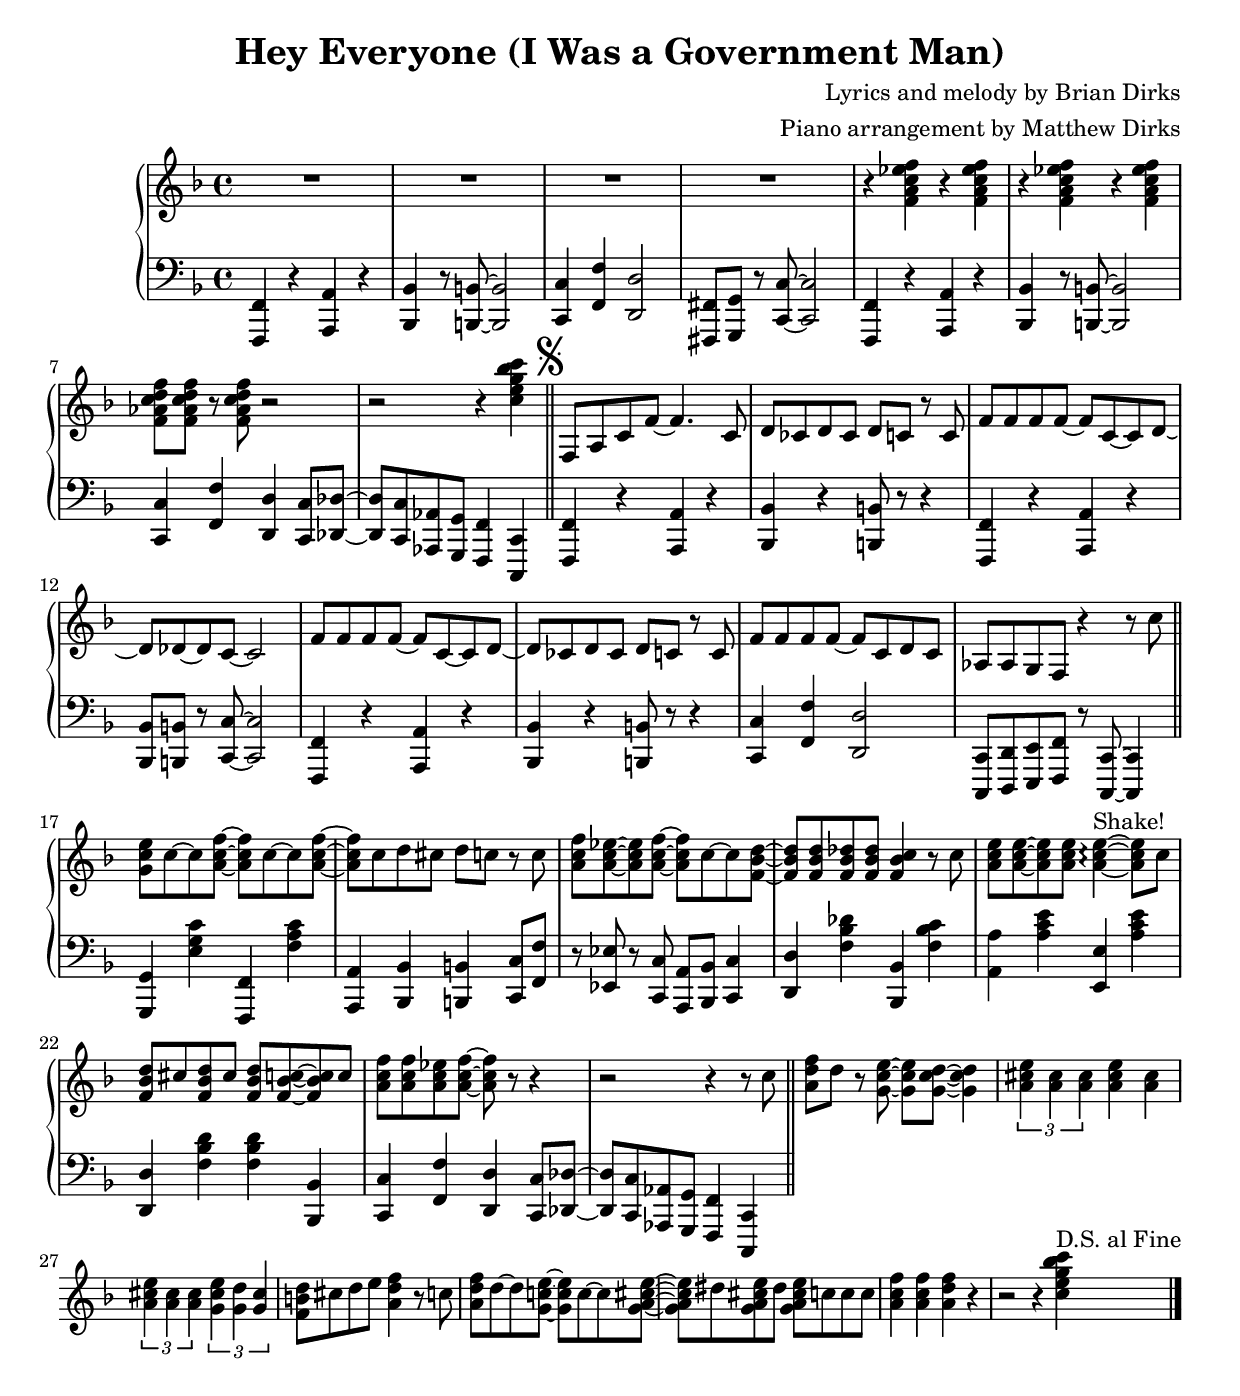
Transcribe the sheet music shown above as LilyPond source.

				% Government Man
\version "2.18.2"

\header {
  title = "Hey Everyone (I Was a Government Man)"
  composer = "Lyrics and melody by Brian Dirks"
  arranger = "Piano arrangement by Matthew Dirks"
  }

\score {
  \relative c' {
      \new PianoStaff = "piano" <<
      \new Staff = "upper" {
	
				% Intro vamp
	\clef treble
	\key f \major
	R1 R1 R1 R1 |
	\repeat unfold 4 {r4 <f a c ees f>}
	<f aes c d f>8 <f aes c d f> r <f aes c d f> r2 |
	r2 r4 <c' e g bes c> \bar "||"
	\mark \markup { \musicglyph #"scripts.segno" }
	f,,8 a c f~ f4. c8 | % Hey everyone! To-
	d8 ces d ces d c r c | % -day is kind of special. I've
	f8 f f f~ f c~ c d~ | % had all the fun a guy
	d des~ des c~ c2 |    % can have
	f8 f f f~ f c~ c d~ | % Time to say by to work
	d ces d ces d c r c | % as I have known it. For
	f8 f f f~ f c d c | % thirty-two years I've been a
	aes aes g f r4 r8 c'' \bar "||" % government man. The
	<g c e>8 c~ c <a c f>~ <a c f> c~ c <a c f> ~ | % Dr. called, he said
	<a c f> c d cis d c r c | % I need vacation. My
	<a c f>8 <a c ees>~ <a c ees> <a c f>~ % friends all called
	<a c f> c~ c <f, bes d>~ | % they said
	<f bes d> <f bes d> <f bes des> <f bes des> % come play with
	<f bes c>4 r8 c' | % me. The
	<a c e>8 <a c e>~ <a c e> % fish are
	<a c e> <a c e>4~\arpeggio ^\markup{"Shake!"} <a c e>8 % calling
	c8 | % come
	<f, bes d> cis' <f, bes d> cis' % catch me in the
	<f, bes d> <f bes c>8~ <f bes c> c' | % ocean, the
	<a c f> <a c f> <a c ees> <a c f>~ <a c f> % mountains they call...
	r8 r4 | r2 r4 r8 c \bar "||" % (come up to hike and ski). I

				% Bridge
	<a d f> d r8 <g, c e>~ <g c e> % wont' write songs
	<g c d>~ <g c d>4 | % I
	\tuplet 3/2 {<a cis e> <a cis> <a cis>} % won't be a
	<a cis e>4 <a cis> | % judge but
	\tuplet 3/2 {<a cis e> <a cis> <a cis>} % semi-re-
	\tuplet 3/2 {<g cis e> <g d'> <g cis>} %-tirement will
	<f b d>8 cis' d e <a, d f>4 r8 c % give me time to fudge! The
	<a d f>8 d~ d <g, c! e>~ <g c e> c~ c  % day wil come when 
	<g a cis e>~ | <g a cis e> dis '% I will
	<g, a cis e> dis' <g, a cis e> % work no more
	c c c % but o'er the
	<a c f>4 <a c f> <a d f> % next few years
	r4 | r2 r4 % (I'll settle down the score)
	<c e g bes c>4 ^\markup{"D.S. al Fine"} \bar "|."
	}
      
      \new Staff = "lower" {
	\clef "bass"
	\key f \major
	% \ottava #-1
	% Vamp intro
	<f,,,, f'>4 r4 <a a'> r4 | <bes bes'> r8 <b b'>~ <b b'>2 |
	<c c'> 4 <f f'> <d d'>2 | <fis, fis'>8 <g g'> r <c c'>~ <c c'>2 |
	<f, f'>4 r4 <a a'> r4 | <bes bes'> r8 <b b'>~ <b b'>2 |
	<c c'>4 <f f'> <d d'> <c c'>8 <des des'>~ |
	<des des'> <c c'> <aes aes'> <g g'> <f f'>4 <c c'>4 |
				% Lyrics start
	<f f'>4 r4 <a a'> r4 | <bes bes'>4 r4 <b b'>8 r8 r4 |
	<f f'>4 r4 <a a'> r4 | <bes bes'>8 <b b'> r8 <c c'>~ <c c'>2 |
	<f, f'> 4 r4 <a a'> r4 | <bes bes'>4 r4 <b b'>8 r8 r4 |
	<c c'>4 <f f'> <d d'>2 |
	<c, c'>8 <d d'> <e e'> <f f'> r8 <c c'>~ <c c'>4 |
				% Doctor called ...
	<g' g'>4 <e'' g c> <f,, f'> <f'' a c> |
	<a,, a'> <bes bes'> <b b'> <c c'>8 <f f'> |
	r8 <ees ees'> r <c c'> <a a'> <bes bes'> <c c'>4 |
	<d d'>4 <f' bes des> <bes,, bes'> <f'' bes c> |
	<a, a'>4  <a' c e> <e, e'> <a' c e> |
	<d,, d'>4 <f' bes d> <f bes d> <bes,, bes'> |
	<c c'>4 <f f'> <d d'>
	<c c'>8 <des des'>~ | <des des'> <c c'> % "Come up to ..."
	<aes aes'> <g g'> <f f'>4 % "... hike and ski"
	<c c'>4 \bar "||"
	
	}
    >>
      
    }
  }